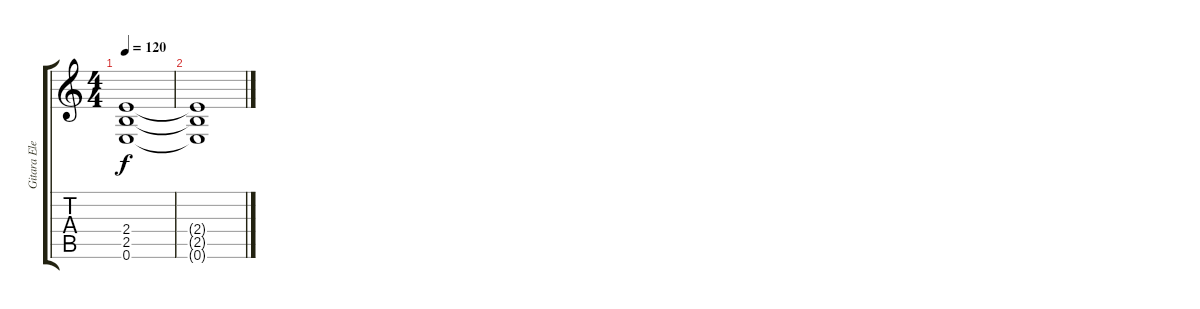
\track ("Gitara Elektryczna 2" "Gitara Ele") {instrument distortionguitar}
\staff {score tabs}
\tuning (E4 B3 G3 D3 A2 E2) {hide}
\ts (4 4)
\tempo 120
\clef g2
\ks c
(2.4{t} 2.5{t} 0.6{t}).1{dy f} |
(2.4{t} 2.5{t} 0.6{t}).1
